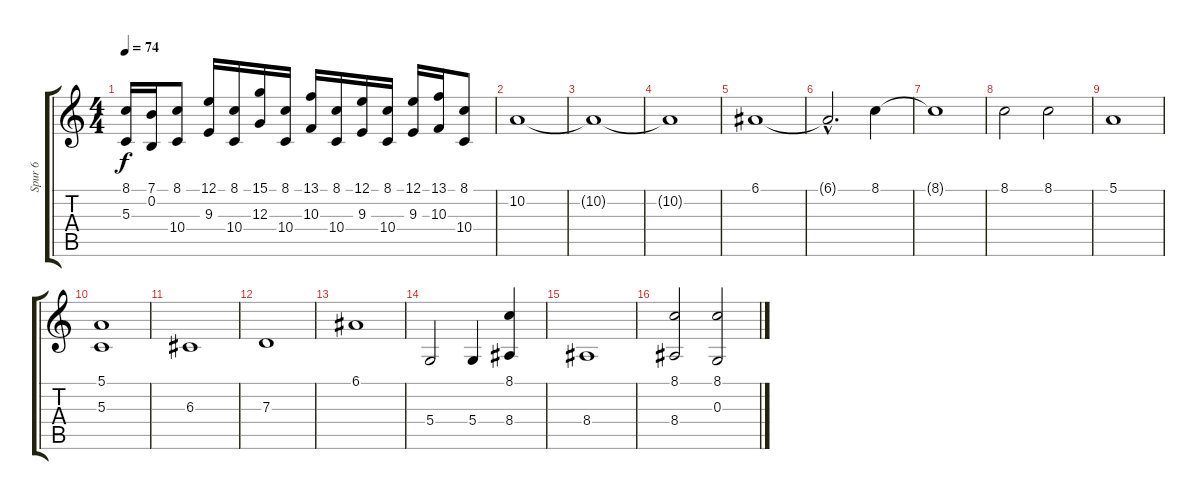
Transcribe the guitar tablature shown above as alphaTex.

\track ("Spur 6" "Spur 6") {instrument trumpet}
\staff {score tabs}
\tuning (E4 B3 G3 D3 A2 E2) {hide}
\ts (4 4)
\tempo 74
\clef g2
\ks c
(8.1 5.3).16{dy f} (7.1 0.2).16 (8.1 10.4).8 (12.1 9.3).16 (8.1 10.4).16 (15.1 12.3).16 (8.1 10.4).16 (13.1 10.3).16 (8.1 10.4).16 (12.1 9.3).16 (8.1 10.4).16 (12.1 9.3).16 (13.1 10.3).16 (8.1 10.4).8 |
10.2.1 |
10.2{t}.1 |
10.2{t}.1 |
6.1.1 |
6.1{hac t}.2{d} 8.1.4 |
8.1{t}.1 |
8.1.2 8.1.2 |
5.1.1 |
(5.1 5.3).1 |
6.3.1 |
7.3.1 |
6.1.1 |
5.4.2 5.4.4 (8.1 8.4).4 |
8.4.1 |
(8.1 8.4).2 (8.1 0.3).2
